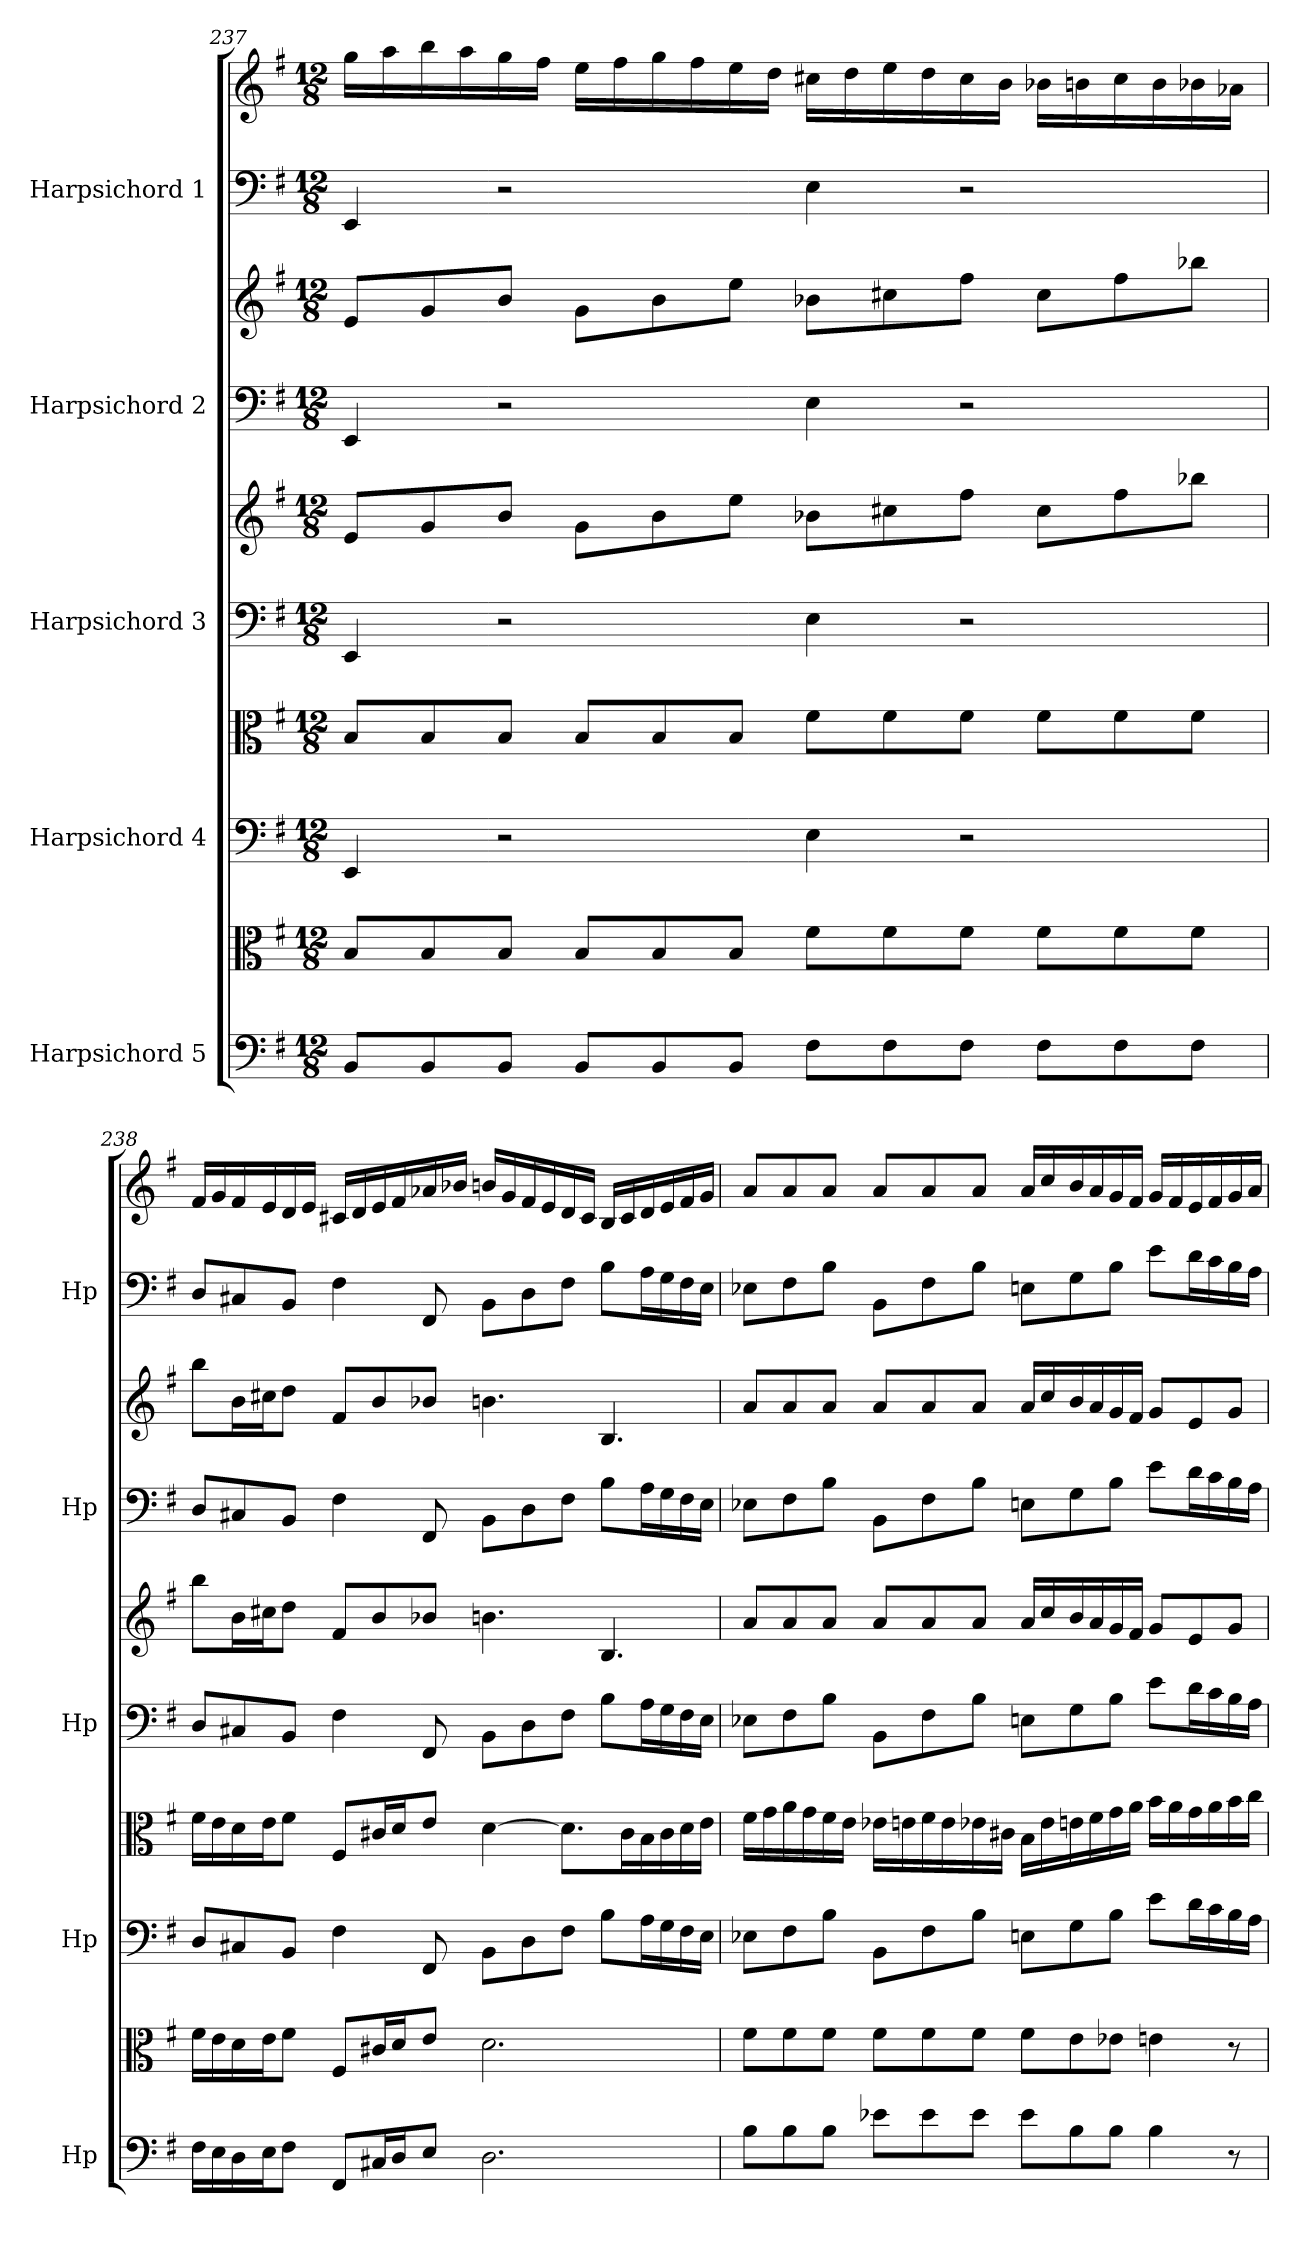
**kern	**kern	**kern	**kern	**kern	**kern	**kern	**kern	**kern	**kern
*part5	*part5	*part4	*part4	*part3	*part3	*part2	*part2	*part1	*part1
*staff10	*staff9	*staff8	*staff7	*staff6	*staff5	*staff4	*staff3	*staff2	*staff1
*I"Harpsichord 5	*	*I"Harpsichord 4	*	*I"Harpsichord 3	*	*I"Harpsichord 2	*	*I"Harpsichord 1	*
*I'Hp	*	*I'Hp	*	*I'Hp	*	*I'Hp	*	*I'Hp	*
!!LO:PB:g=z
*clefF4	*clefC3	*clefF4	*clefC3	*clefF4	*clefG2	*clefF4	*clefG2	*clefF4	*clefG2
*k[f#]	*k[f#]	*k[f#]	*k[f#]	*k[f#]	*k[f#]	*k[f#]	*k[f#]	*k[f#]	*k[f#]
*M12/8	*M12/8	*M12/8	*M12/8	*M12/8	*M12/8	*M12/8	*M12/8	*M12/8	*M12/8
=237	=237	=237	=237	=237	=237	=237	=237	=237	=237
8BB/L	8B/L	4EE/	8B/L	4EE/	8e/L	4EE/	8e/L	4EE/	16gg\LL
.	.	.	.	.	.	.	.	.	16aa\
8BB/	8B/	.	8B/	.	8g/	.	8g/	.	16bb\
.	.	.	.	.	.	.	.	.	16aa\
8BB/J	8B/J	2r	8B/J	2r	8b/J	2r	8b/J	2r	16gg\
.	.	.	.	.	.	.	.	.	16ff#\JJ
8BB/L	8B/L	.	8B/L	.	8g\L	.	8g\L	.	16ee\LL
.	.	.	.	.	.	.	.	.	16ff#\
8BB/	8B/	.	8B/	.	8b\	.	8b\	.	16gg\
.	.	.	.	.	.	.	.	.	16ff#\
8BB/J	8B/J	.	8B/J	.	8ee\J	.	8ee\J	.	16ee\
.	.	.	.	.	.	.	.	.	16dd\JJ
8F#\L	8f#\L	4E\	8f#\L	4E\	8b-X\L	4E\	8b-X\L	4E\	16cc#X\LL
.	.	.	.	.	.	.	.	.	16dd\
8F#\	8f#\	.	8f#\	.	8cc#X\	.	8cc#X\	.	16ee\
.	.	.	.	.	.	.	.	.	16dd\
8F#\J	8f#\J	2r	8f#\J	2r	8ff#\J	2r	8ff#\J	2r	16cc#\
.	.	.	.	.	.	.	.	.	16b\JJ
8F#\L	8f#\L	.	8f#\L	.	8cc#\L	.	8cc#\L	.	16b-X\LL
.	.	.	.	.	.	.	.	.	16bn\
8F#\	8f#\	.	8f#\	.	8ff#\	.	8ff#\	.	16cc#\
.	.	.	.	.	.	.	.	.	16b\
8F#\J	8f#\J	.	8f#\J	.	8bb-X\J	.	8bb-X\J	.	16b-X\
.	.	.	.	.	.	.	.	.	16a-X\JJ
!!LO:PB:g=z
=238	=238	=238	=238	=238	=238	=238	=238	=238	=238
16F#\LL	16f#\LL	8D/L	16f#\LL	8D/L	8bb\L	8D/L	8bb\L	8D/L	16f#/LL
16E\	16e\	.	16e\	.	.	.	.	.	16g/
16D\	16d\	8C#X/	16d\	8C#X/	16b\L	8C#X/	16b\L	8C#X/	16f#/
16E\J	16e\J	.	16e\J	.	16cc#X\J	.	16cc#X\J	.	16e/
8F#\J	8f#\J	8BB/J	8f#\J	8BB/J	8dd\J	8BB/J	8dd\J	8BB/J	16d/
.	.	.	.	.	.	.	.	.	16e/JJ
8FF#/L	8F#/L	4F#\	8F#/L	4F#\	8f#/L	4F#\	8f#/L	4F#\	16c#X/LL
.	.	.	.	.	.	.	.	.	16d/
16C#X/L	16c#X/L	.	16c#X/L	.	8b/	.	8b/	.	16e/
16D/J	16d/J	.	16d/J	.	.	.	.	.	16f#/
8E/J	8e/J	8FF#/	8e/J	8FF#/	8b-X/J	8FF#/	8b-X/J	8FF#/	16a-X/
.	.	.	.	.	.	.	.	.	16b-X/JJ
2.D\	2.d\	8BB\L	[4d\	8BB\L	4.bn\	8BB\L	4.bn\	8BB\L	16bn/LL
.	.	.	.	.	.	.	.	.	16g/
.	.	8D\	.	8D\	.	8D\	.	8D\	16f#/
.	.	.	.	.	.	.	.	.	16e/
.	.	8F#\J	8.d\L]	8F#\J	.	8F#\J	.	8F#\J	16d/
.	.	.	.	.	.	.	.	.	16c#/JJ
.	.	8B\L	.	8B\L	4.B/	8B\L	4.B/	8B\L	16B/LL
.	.	.	16c#\L	.	.	.	.	.	16c#/
.	.	16A\L	16B\	16A\L	.	16A\L	.	16A\L	16d/
.	.	16G\	16c#\	16G\	.	16G\	.	16G\	16e/
.	.	16F#\	16d\	16F#\	.	16F#\	.	16F#\	16f#/
.	.	16E\JJ	16e\JJ	16E\JJ	.	16E\JJ	.	16E\JJ	16g/JJ
!!LO:PB:g=z
=239	=239	=239	=239	=239	=239	=239	=239	=239	=239
8B\L	8f#\L	8E-X\L	16f#\LL	8E-X\L	8a/L	8E-X\L	8a/L	8E-X\L	8a/L
.	.	.	16g\	.	.	.	.	.	.
8B\	8f#\	8F#\	16a\	8F#\	8a/	8F#\	8a/	8F#\	8a/
.	.	.	16g\	.	.	.	.	.	.
8B\J	8f#\J	8B\J	16f#\	8B\J	8a/J	8B\J	8a/J	8B\J	8a/J
.	.	.	16e\JJ	.	.	.	.	.	.
8e-X\L	8f#\L	8BB\L	16e-X\LL	8BB\L	8a/L	8BB\L	8a/L	8BB\L	8a/L
.	.	.	16en\	.	.	.	.	.	.
8e-\	8f#\	8F#\	16f#\	8F#\	8a/	8F#\	8a/	8F#\	8a/
.	.	.	16e\	.	.	.	.	.	.
8e-\J	8f#\J	8B\J	16e-X\	8B\J	8a/J	8B\J	8a/J	8B\J	8a/J
.	.	.	16c#X\JJ	.	.	.	.	.	.
8e-\L	8f#\L	8En\L	16B\LL	8En\L	16a/LL	8En\L	16a/LL	8En\L	16a/LL
.	.	.	16e-\	.	16cc/	.	16cc/	.	16cc/
8B\	8e\	8G\	16en\	8G\	16b/	8G\	16b/	8G\	16b/
.	.	.	16f#\	.	16a/	.	16a/	.	16a/
8B\J	8e-X\J	8B\J	16g\	8B\J	16g/	8B\J	16g/	8B\J	16g/
.	.	.	16a\JJ	.	16f#/JJ	.	16f#/JJ	.	16f#/JJ
4B\	4en\	8e\L	16b\LL	8e\L	8g/L	8e\L	8g/L	8e\L	16g/LL
.	.	.	16a\	.	.	.	.	.	16f#/
.	.	16d\L	16g\	16d\L	8e/	16d\L	8e/	16d\L	16e/
.	.	16c\	16a\	16c\	.	16c\	.	16c\	16f#/
8r	8r	16B\	16b\	16B\	8g/J	16B\	8g/J	16B\	16g/
.	.	16A\JJ	16cc\JJ	16A\JJ	.	16A\JJ	.	16A\JJ	16a/JJ
=	=	=	=	=	=	=	=	=	=
*-	*-	*-	*-	*-	*-	*-	*-	*-	*-
